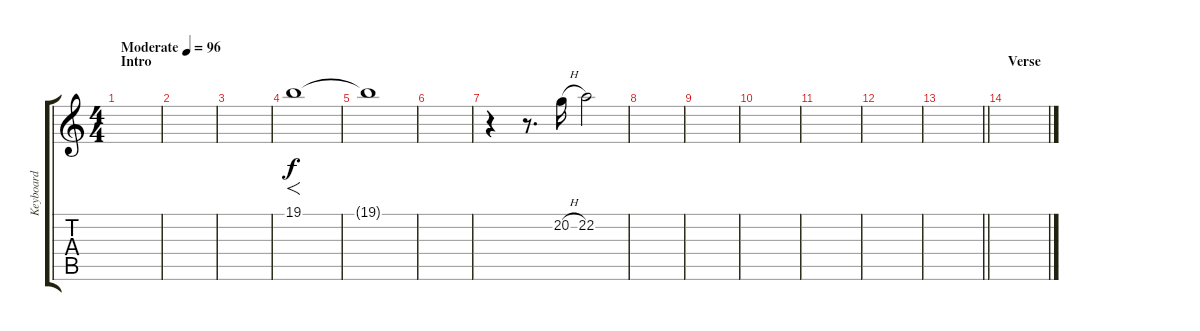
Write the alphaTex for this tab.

\track ("Keyboard" "Keyboard") {instrument choiraahs}
\staff {score tabs}
\tuning (E4 B3 G3 D3 A2 E2) {hide}
\ts (4 4)
\section ("" "Intro")
\tempo (96 "Moderate")
\clef g2
\ks c
|
|
|
19.1.1{f} |
19.1{t}.1 |
|
r.4 r.8{d} 20.2{h}.16 22.2.2 |
|
|
|
|
|
\barLineRight lightlight
|
\section ("" "Verse")
